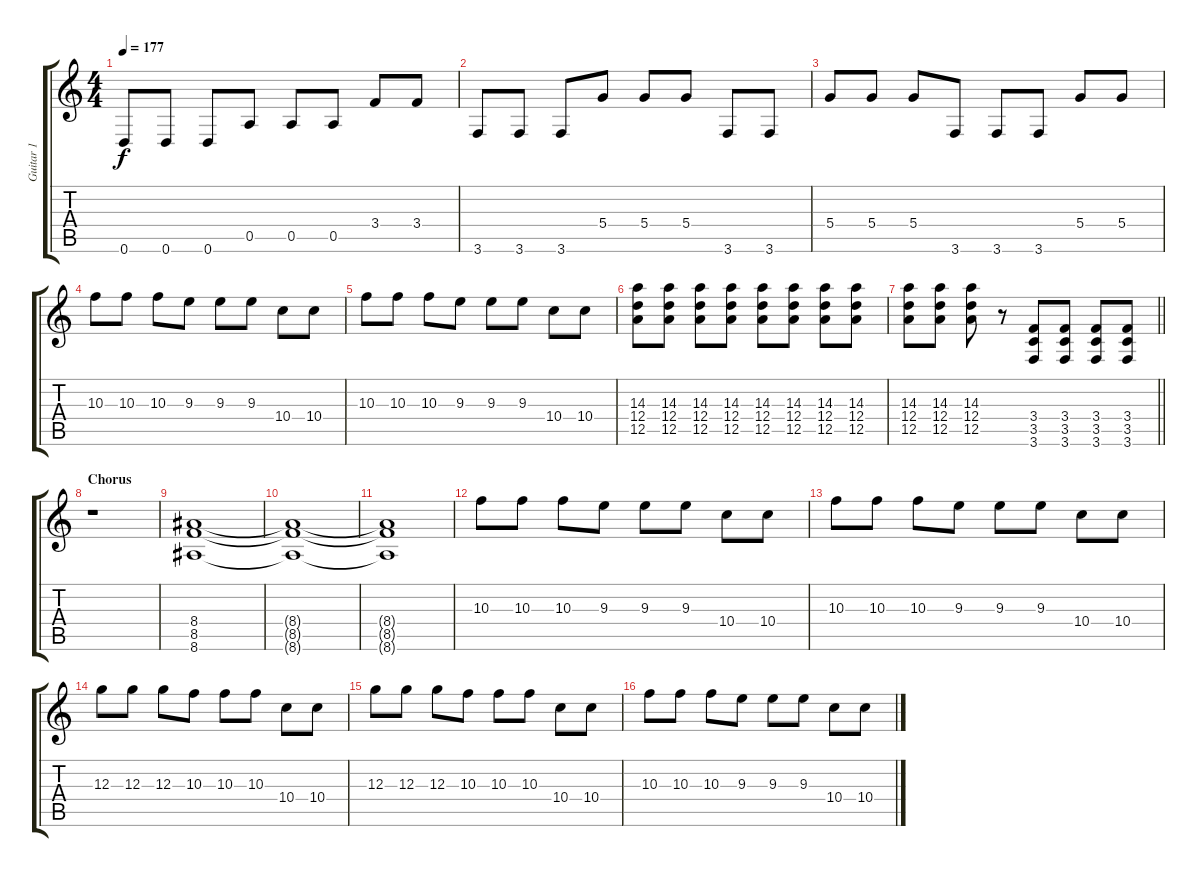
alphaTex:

\track ("Guitar 1" "Guitar 1") {instrument distortionguitar}
\staff {score tabs}
\tuning (E4 B3 G3 D3 A2 D2) {hide}
\ts (4 4)
\tempo 177
\clef g2
\ks c
0.6.8{dy f} 0.6.8 0.6.8 0.5.8 0.5.8 0.5.8 3.4.8 3.4.8 |
3.6.8 3.6.8 3.6.8 5.4.8 5.4.8 5.4.8 3.6.8 3.6.8 |
5.4.8 5.4.8 5.4.8 3.6.8 3.6.8 3.6.8 5.4.8 5.4.8 |
10.3.8 10.3.8 10.3.8 9.3.8 9.3.8 9.3.8 10.4.8 10.4.8 |
10.3.8 10.3.8 10.3.8 9.3.8 9.3.8 9.3.8 10.4.8 10.4.8 |
(14.3 12.4 12.5).8 (14.3 12.4 12.5).8 (14.3 12.4 12.5).8 (14.3 12.4 12.5).8 (14.3 12.4 12.5).8 (14.3 12.4 12.5).8 (14.3 12.4 12.5).8 (14.3 12.4 12.5).8 |
\barLineRight lightlight
(14.3 12.4 12.5).8 (14.3 12.4 12.5).8 (14.3 12.4 12.5).8 r.8 (3.4 3.5 3.6).8 (3.4 3.5 3.6).8 (3.4 3.5 3.6).8 (3.4 3.5 3.6).8 |
\section ("" "Chorus")
r.1{volume 0} |
(8.4 8.5 8.6).1{volume 13} |
(8.4{t} 8.5{t} 8.6{t}).1 |
(8.4{t} 8.5{t} 8.6{t}).1 |
10.3.8 10.3.8 10.3.8 9.3.8 9.3.8 9.3.8 10.4.8 10.4.8 |
10.3.8 10.3.8 10.3.8 9.3.8 9.3.8 9.3.8 10.4.8 10.4.8 |
12.3.8 12.3.8 12.3.8 10.3.8 10.3.8 10.3.8 10.4.8 10.4.8 |
12.3.8 12.3.8 12.3.8 10.3.8 10.3.8 10.3.8 10.4.8 10.4.8 |
10.3.8 10.3.8 10.3.8 9.3.8 9.3.8 9.3.8 10.4.8 10.4.8
